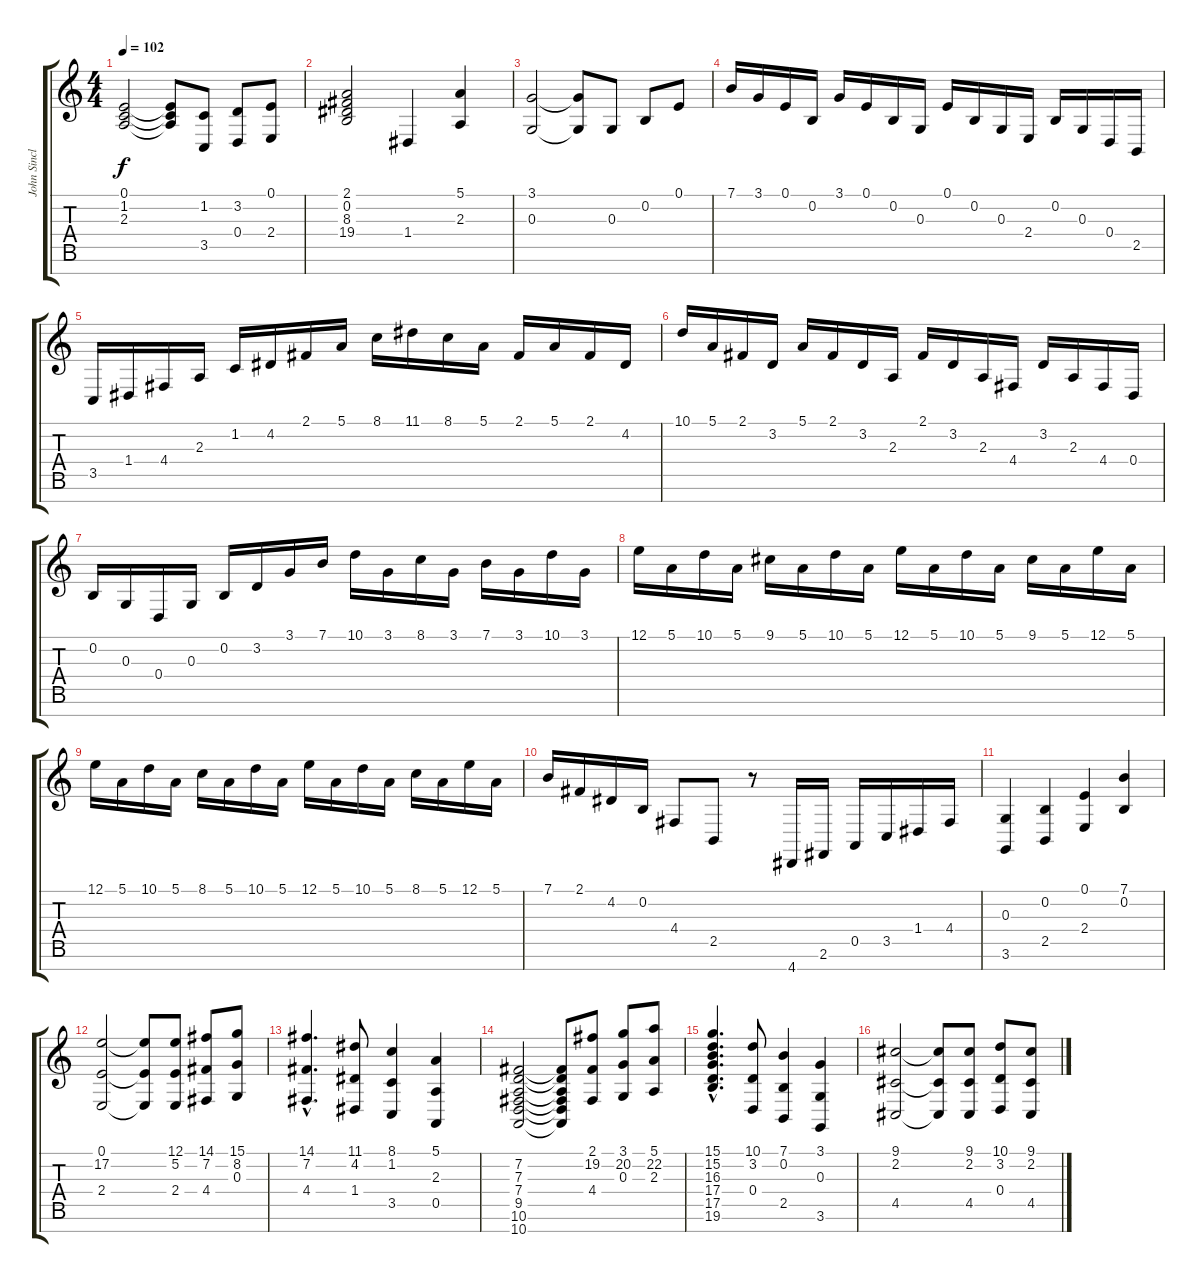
\track ("John Sinclair" "John Sincl") {instrument electricgrandpiano}
\staff {score tabs}
\tuning (E4 B3 G3 D3 A2 E2 B1) {hide}
\ts (4 4)
\tempo 102
\clef g2
\ks c
(0.1 1.2 2.3).2{dy f} (0.1{t} 1.2{t} 2.3{t}).8 (1.2 3.5).8 (3.2 0.4).8 (0.1 2.4).8 |
(2.1 0.2 8.3 19.4).2 1.4.4 (5.1 2.3).4 |
(3.1 0.3).2 (3.1{t} 0.3{t}).8 0.3.8 0.2.8 0.1.8 |
7.1.16 3.1.16 0.1.16 0.2.16 3.1.16 0.1.16 0.2.16 0.3.16 0.1.16 0.2.16 0.3.16 2.4.16 0.2.16 0.3.16 0.4.16 2.5.16 |
3.5.16 1.4.16 4.4.16 2.3.16 1.2.16 4.2.16 2.1.16 5.1.16 8.1.16 11.1.16 8.1.16 5.1.16 2.1.16 5.1.16 2.1.16 4.2.16 |
10.1.16 5.1.16 2.1.16 3.2.16 5.1.16 2.1.16 3.2.16 2.3.16 2.1.16 3.2.16 2.3.16 4.4.16 3.2.16 2.3.16 4.4.16 0.4.16 |
0.2.16 0.3.16 0.4.16 0.3.16 0.2.16 3.2.16 3.1.16 7.1.16 10.1.16 3.1.16 8.1.16 3.1.16 7.1.16 3.1.16 10.1.16 3.1.16 |
12.1.16 5.1.16 10.1.16 5.1.16 9.1.16 5.1.16 10.1.16 5.1.16 12.1.16 5.1.16 10.1.16 5.1.16 9.1.16 5.1.16 12.1.16 5.1.16 |
12.1.16 5.1.16 10.1.16 5.1.16 8.1.16 5.1.16 10.1.16 5.1.16 12.1.16 5.1.16 10.1.16 5.1.16 8.1.16 5.1.16 12.1.16 5.1.16 |
7.1.16 2.1.16 4.2.16 0.2.16 4.4.8 2.5.8 r.8 4.7.16 2.6.16 0.5.16 3.5.16 1.4.16 4.4.16 |
(0.3 3.6).4 (0.2 2.5).4 (0.1 2.4).4 (7.1 0.2).4 |
(0.1 17.2 2.4).2 (0.1{t} 17.2{t} 2.4{t}).8 (12.1 5.2 2.4).8 (14.1 7.2 4.4).8 (15.1 8.2 0.3).8 |
(14.1{hac} 7.2{hac} 4.4{hac}).4{d} (11.1 4.2 1.4).8 (8.1 1.2 3.5).4 (5.1 2.3 0.5).4 |
(7.2 7.3 7.4 9.5 10.6 10.7).2 (7.2{t} 7.3{t} 7.4{t} 9.5{t} 10.6{t} 10.7{t}).8 (2.1 19.2 4.4).8 (3.1 20.2 0.3).8 (5.1 22.2 2.3).8 |
(15.1{hac} 15.2{hac} 16.3{hac} 17.4{hac} 17.5{hac} 19.6{hac}).4{d} (10.1 3.2 0.4).8 (7.1 0.2 2.5).4 (3.1 0.3 3.6).4 |
(9.1 2.2 4.5).2 (9.1{t} 2.2{t} 4.5{t}).8 (9.1 2.2 4.5).8 (10.1 3.2 0.4).8 (9.1 2.2 4.5).8
